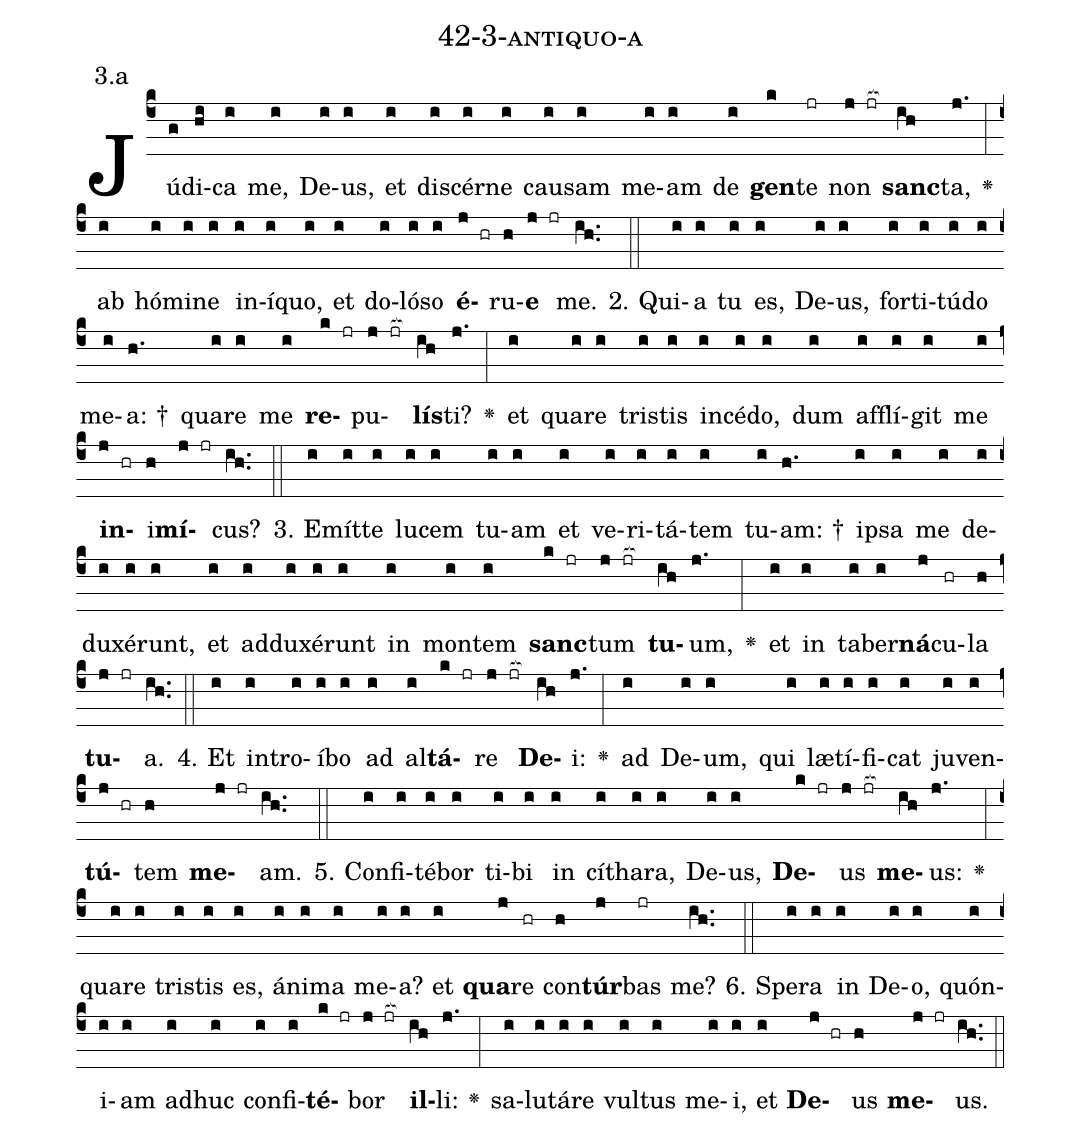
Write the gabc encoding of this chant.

name: 42-3-antiquo-a;
annotation: 3.a;
%%
(c4)Jú(g)di(hi)ca(i) me,(i) De(i)us,(i) et(i) di(i)scér(i)ne(i) cau(i)sam(i) me(i)am(i) de(i) <b>gen</b>(k)te(jr) non(j jr[ocb:1{]) <b>sanc</b>(ih[ocb:0}])ta,(j.) <v>\greheightstar</v>(:) ab(i) hó(i)mi(i)ne(i) in(i)í(i)quo,(i) et(i) do(i)ló(i)so(i) <b>é</b>(j hr)ru(h)<b>e</b>(j jr) me.(ih..) (::)
2. Qui(i)a(i) tu(i) es,(i) De(i)us,(i) for(i)ti(i)tú(i)do(i) me(i)a: †(h.) qua(i)re(i) me(i) <b>re</b>(k jr)pu(j jr[ocb:1{])<b>lís</b>(ih[ocb:0}])ti?(j.) <v>\greheightstar</v>(:) et(i) qua(i)re(i) tris(i)tis(i) in(i)cé(i)do,(i) dum(i) af(i)flí(i)git(i) me(i) <b>in</b>(j hr)i(h)<b>mí</b>(j jr)cus?(ih..) (::)
3. E(i)mít(i)te(i) lu(i)cem(i) tu(i)am(i) et(i) ve(i)ri(i)tá(i)tem(i) tu(i)am: †(h.) ip(i)sa(i) me(i) de(i)du(i)xé(i)runt,(i) et(i) ad(i)du(i)xé(i)runt(i) in(i) mon(i)tem(i) <b>sanc</b>(k jr)tum(j jr[ocb:1{]) <b>tu</b>(ih[ocb:0}])um,(j.) <v>\greheightstar</v>(:) et(i) in(i) ta(i)ber(i)<b>ná</b>(j)cu(hr)la(h) <b>tu</b>(j jr)a.(ih..) (::)
4. Et(i) in(i)tro(i)í(i)bo(i) ad(i) al(i)<b>tá</b>(k jr)re(j jr[ocb:1{]) <b>De</b>(ih[ocb:0}])i:(j.) <v>\greheightstar</v>(:) ad(i) De(i)um,(i) qui(i) læ(i)tí(i)fi(i)cat(i) ju(i)ven(i)<b>tú</b>(j hr)tem(h) <b>me</b>(j jr)am.(ih..) (::)
5. Con(i)fi(i)té(i)bor(i) ti(i)bi(i) in(i) cí(i)tha(i)ra,(i) De(i)us,(i) <b>De</b>(k jr)us(j jr[ocb:1{]) <b>me</b>(ih[ocb:0}])us:(j.) <v>\greheightstar</v>(:) qua(i)re(i) tris(i)tis(i) es,(i) á(i)ni(i)ma(i) me(i)a?(i) et(i) <b>qua</b>(j)re(hr) con(h)<b>túr</b>(j)bas(jr) me?(ih..) (::)
6. Spe(i)ra(i) in(i) De(i)o,(i) quón(i)i(i)am(i) ad(i)huc(i) con(i)fi(i)<b>té</b>(k jr)bor(j jr[ocb:1{]) <b>il</b>(ih[ocb:0}])li:(j.) <v>\greheightstar</v>(:) sa(i)lu(i)tá(i)re(i) vul(i)tus(i) me(i)i,(i) et(i) <b>De</b>(j hr)us(h) <b>me</b>(j jr)us.(ih..) (::)
